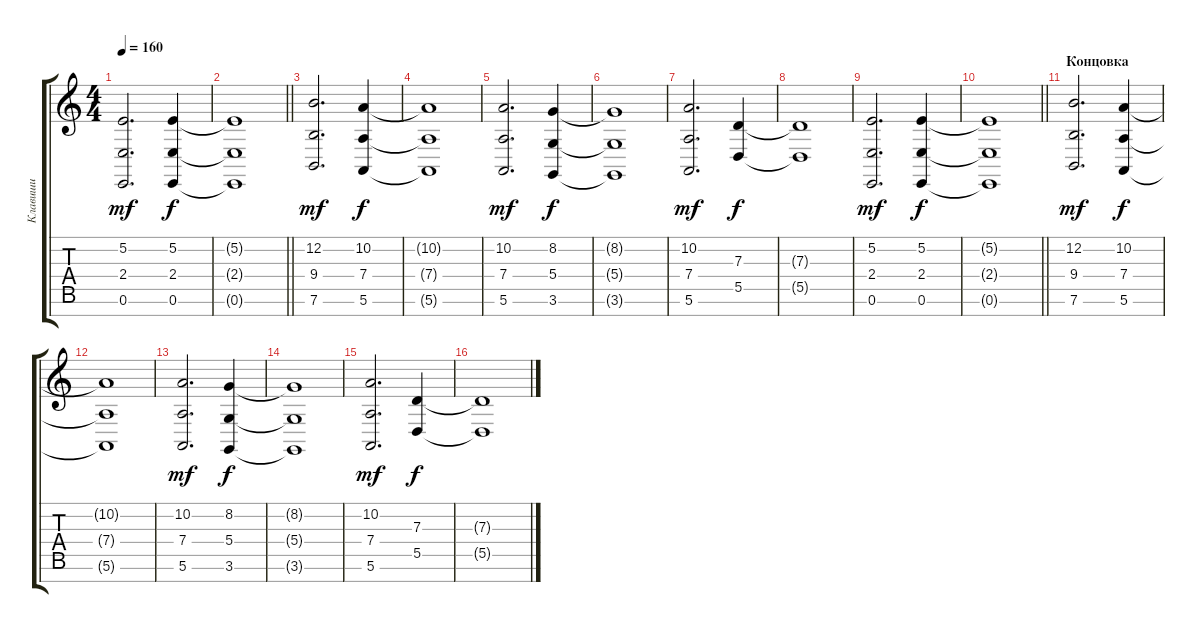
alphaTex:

\track ("Клавиши" "Клавиши") {instrument stringensemble1}
\staff {score tabs}
\tuning (E4 B3 G3 D3 A2 E2 B1) {hide}
\ts (4 4)
\tempo 160
\clef g2
\ks c
(5.2 2.4 0.6).2{d dy mf} (5.2 2.4 0.6).4{dy f} |
\barLineRight lightlight
(5.2{t} 2.4{t} 0.6{t}).1 |
(12.2 9.4 7.6).2{d dy mf volume 10} (10.2 7.4 5.6).4{dy f} |
(10.2{t} 7.4{t} 5.6{t}).1 |
(10.2 7.4 5.6).2{d dy mf} (8.2 5.4 3.6).4{dy f} |
(8.2{t} 5.4{t} 3.6{t}).1 |
(10.2 7.4 5.6).2{d dy mf} (7.3 5.5).4{dy f} |
(7.3{t} 5.5{t}).1 |
(5.2 2.4 0.6).2{d dy mf} (5.2 2.4 0.6).4{dy f} |
\barLineRight lightlight
(5.2{t} 2.4{t} 0.6{t}).1 |
\section ("" "Концовка")
(12.2 9.4 7.6).2{d dy mf volume 10} (10.2 7.4 5.6).4{dy f} |
(10.2{t} 7.4{t} 5.6{t}).1 |
(10.2 7.4 5.6).2{d dy mf} (8.2 5.4 3.6).4{dy f} |
(8.2{t} 5.4{t} 3.6{t}).1 |
(10.2 7.4 5.6).2{d dy mf} (7.3 5.5).4{dy f} |
(7.3{t} 5.5{t}).1
